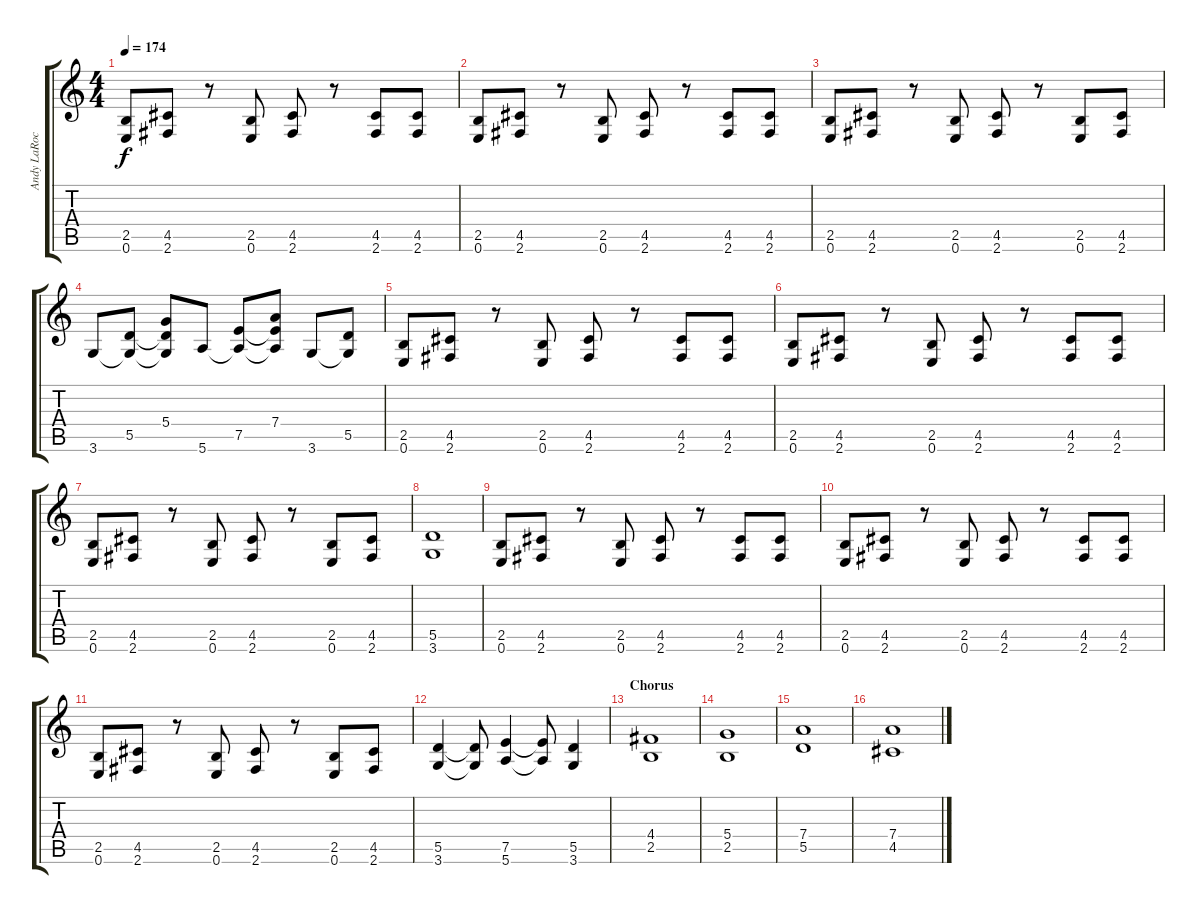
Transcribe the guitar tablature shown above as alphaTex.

\track ("Andy LaRocque" "Andy LaRoc") {instrument distortionguitar}
\staff {score tabs}
\tuning (E4 B3 G3 D3 A2 E2) {hide}
\ts (4 4)
\tempo 174
\clef g2
\ks c
(2.5 0.6).8{dy f} (4.5 2.6).8 r.8 (2.5 0.6).8 (4.5 2.6).8 r.8 (4.5 2.6).8 (4.5 2.6).8 |
(2.5 0.6).8 (4.5 2.6).8 r.8 (2.5 0.6).8 (4.5 2.6).8 r.8 (4.5 2.6).8 (4.5 2.6).8 |
(2.5 0.6).8 (4.5 2.6).8 r.8 (2.5 0.6).8 (4.5 2.6).8 r.8 (2.5 0.6).8 (4.5 2.6).8 |
3.6.8 (5.5 3.6{t}).8 (5.4 5.5{t} 3.6{t}).8 5.6.8 (7.5 5.6{t}).8 (7.4 7.5{t} 5.6{t}).8 3.6.8 (5.5 3.6{t}).8 |
(2.5 0.6).8 (4.5 2.6).8 r.8 (2.5 0.6).8 (4.5 2.6).8 r.8 (4.5 2.6).8 (4.5 2.6).8 |
(2.5 0.6).8 (4.5 2.6).8 r.8 (2.5 0.6).8 (4.5 2.6).8 r.8 (4.5 2.6).8 (4.5 2.6).8 |
(2.5 0.6).8 (4.5 2.6).8 r.8 (2.5 0.6).8 (4.5 2.6).8 r.8 (2.5 0.6).8 (4.5 2.6).8 |
(5.5 3.6).1 |
(2.5 0.6).8 (4.5 2.6).8 r.8 (2.5 0.6).8 (4.5 2.6).8 r.8 (4.5 2.6).8 (4.5 2.6).8 |
(2.5 0.6).8 (4.5 2.6).8 r.8 (2.5 0.6).8 (4.5 2.6).8 r.8 (4.5 2.6).8 (4.5 2.6).8 |
(2.5 0.6).8 (4.5 2.6).8 r.8 (2.5 0.6).8 (4.5 2.6).8 r.8 (2.5 0.6).8 (4.5 2.6).8 |
(5.5 3.6).4 (5.5{t} 3.6{t}).8 (7.5 5.6).4 (7.5{t} 5.6{t}).8 (5.5 3.6).4 |
\section ("" "Chorus")
(4.4 2.5).1 |
(5.4 2.5).1 |
(7.4 5.5).1 |
(7.4 4.5).1
